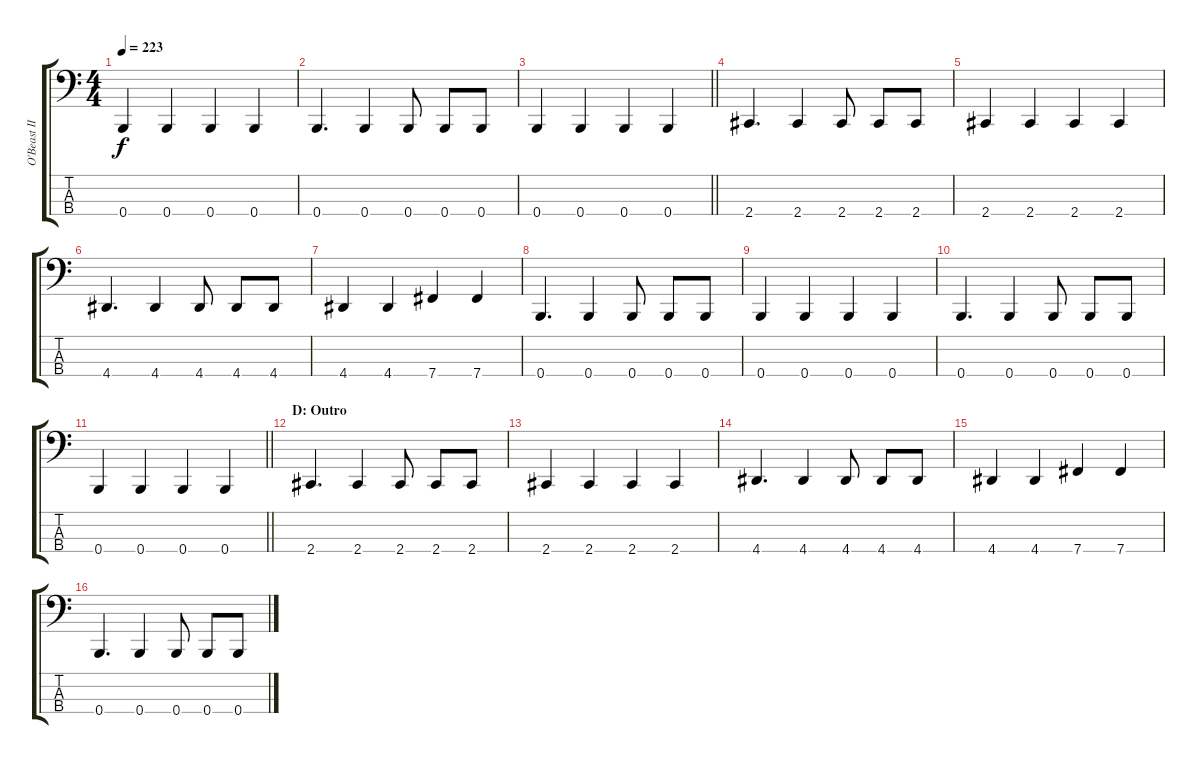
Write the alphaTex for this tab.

\track ("O'Beast II" "O'Beast II") {instrument electricbassfinger}
\staff {score tabs}
\tuning (E2 B1 Gb1 B0) {hide}
\ts (4 4)
\tempo 223
\clef f4
\ks c
0.4.4{dy f} 0.4.4 0.4.4 0.4.4 |
0.4.4{d} 0.4.4 0.4.8 0.4.8 0.4.8 |
\barLineRight lightlight
0.4.4 0.4.4 0.4.4 0.4.4 |
2.4.4{d} 2.4.4 2.4.8 2.4.8 2.4.8 |
2.4.4 2.4.4 2.4.4 2.4.4 |
4.4.4{d} 4.4.4 4.4.8 4.4.8 4.4.8 |
4.4.4 4.4.4 7.4.4 7.4.4 |
0.4.4{d} 0.4.4 0.4.8 0.4.8 0.4.8 |
0.4.4 0.4.4 0.4.4 0.4.4 |
0.4.4{d} 0.4.4 0.4.8 0.4.8 0.4.8 |
\barLineRight lightlight
0.4.4 0.4.4 0.4.4 0.4.4 |
\section ("" "D: Outro")
2.4.4{d} 2.4.4 2.4.8 2.4.8 2.4.8 |
2.4.4 2.4.4 2.4.4 2.4.4 |
4.4.4{d} 4.4.4 4.4.8 4.4.8 4.4.8 |
4.4.4 4.4.4 7.4.4 7.4.4 |
0.4.4{d} 0.4.4 0.4.8 0.4.8 0.4.8
